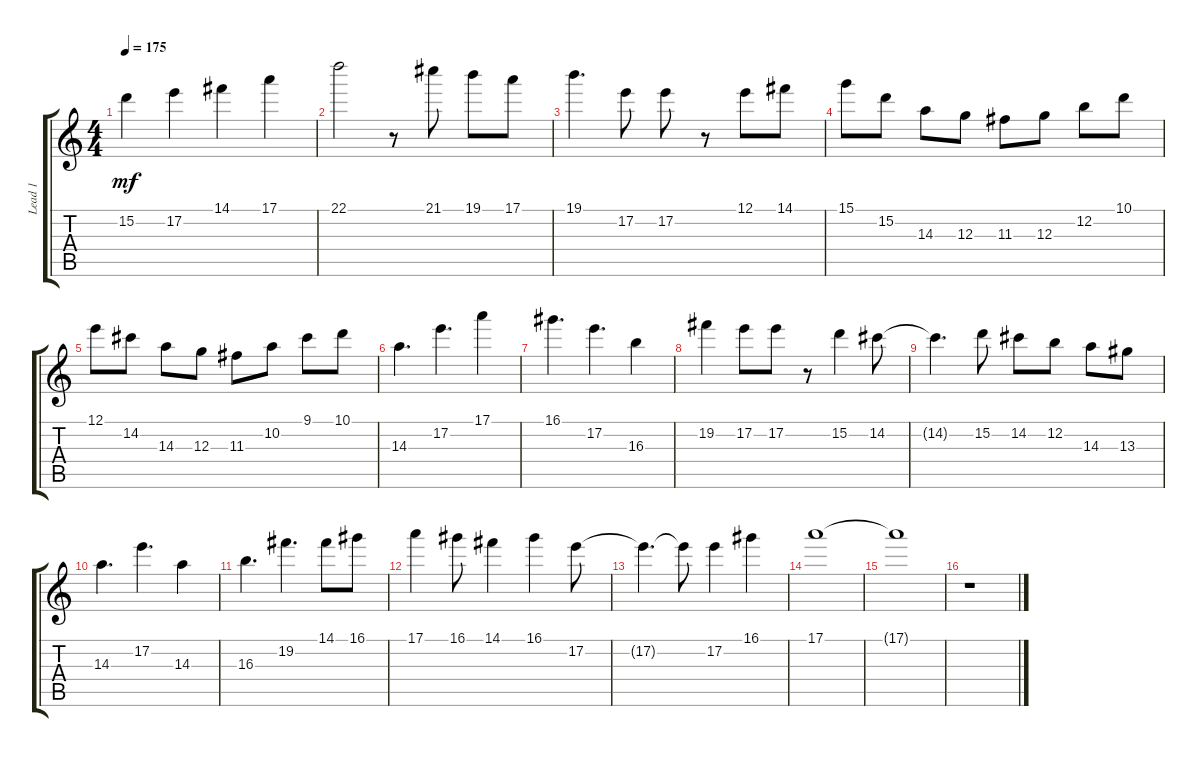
\track ("Lead 1" "Lead 1") {instrument overdrivenguitar}
\staff {score tabs}
\tuning (E4 B3 G3 D3 A2 E2) {hide}
\ts (4 4)
\tempo 175
\clef g2
\ks c
15.2.4{dy mf} 17.2.4 14.1.4 17.1.4 |
22.1.2 r.8 21.1.8 19.1.8 17.1.8 |
19.1.4{d} 17.2.8 17.2.8 r.8 12.1.8 14.1.8 |
15.1.8 15.2.8 14.3.8 12.3.8 11.3.8 12.3.8 12.2.8 10.1.8 |
12.1.8 14.2.8 14.3.8 12.3.8 11.3.8 10.2.8 9.1.8 10.1.8 |
14.3.4{d} 17.2.4{d} 17.1.4 |
16.1.4{d} 17.2.4{d} 16.3.4 |
19.2.4 17.2.8 17.2.8 r.8 15.2.4 14.2.8 |
14.2{t}.4{d} 15.2.8 14.2.8 12.2.8 14.3.8 13.3.8 |
14.3.4{d} 17.2.4{d} 14.3.4 |
16.3.4{d} 19.2.4{d} 14.1.8 16.1.8 |
17.1.4 16.1.8 14.1.4 16.1.4 17.2.8 |
17.2{t}.4{d} 17.2{t}.8 17.2.4 16.1.4 |
17.1.1 |
17.1{t}.1 |
r.1
